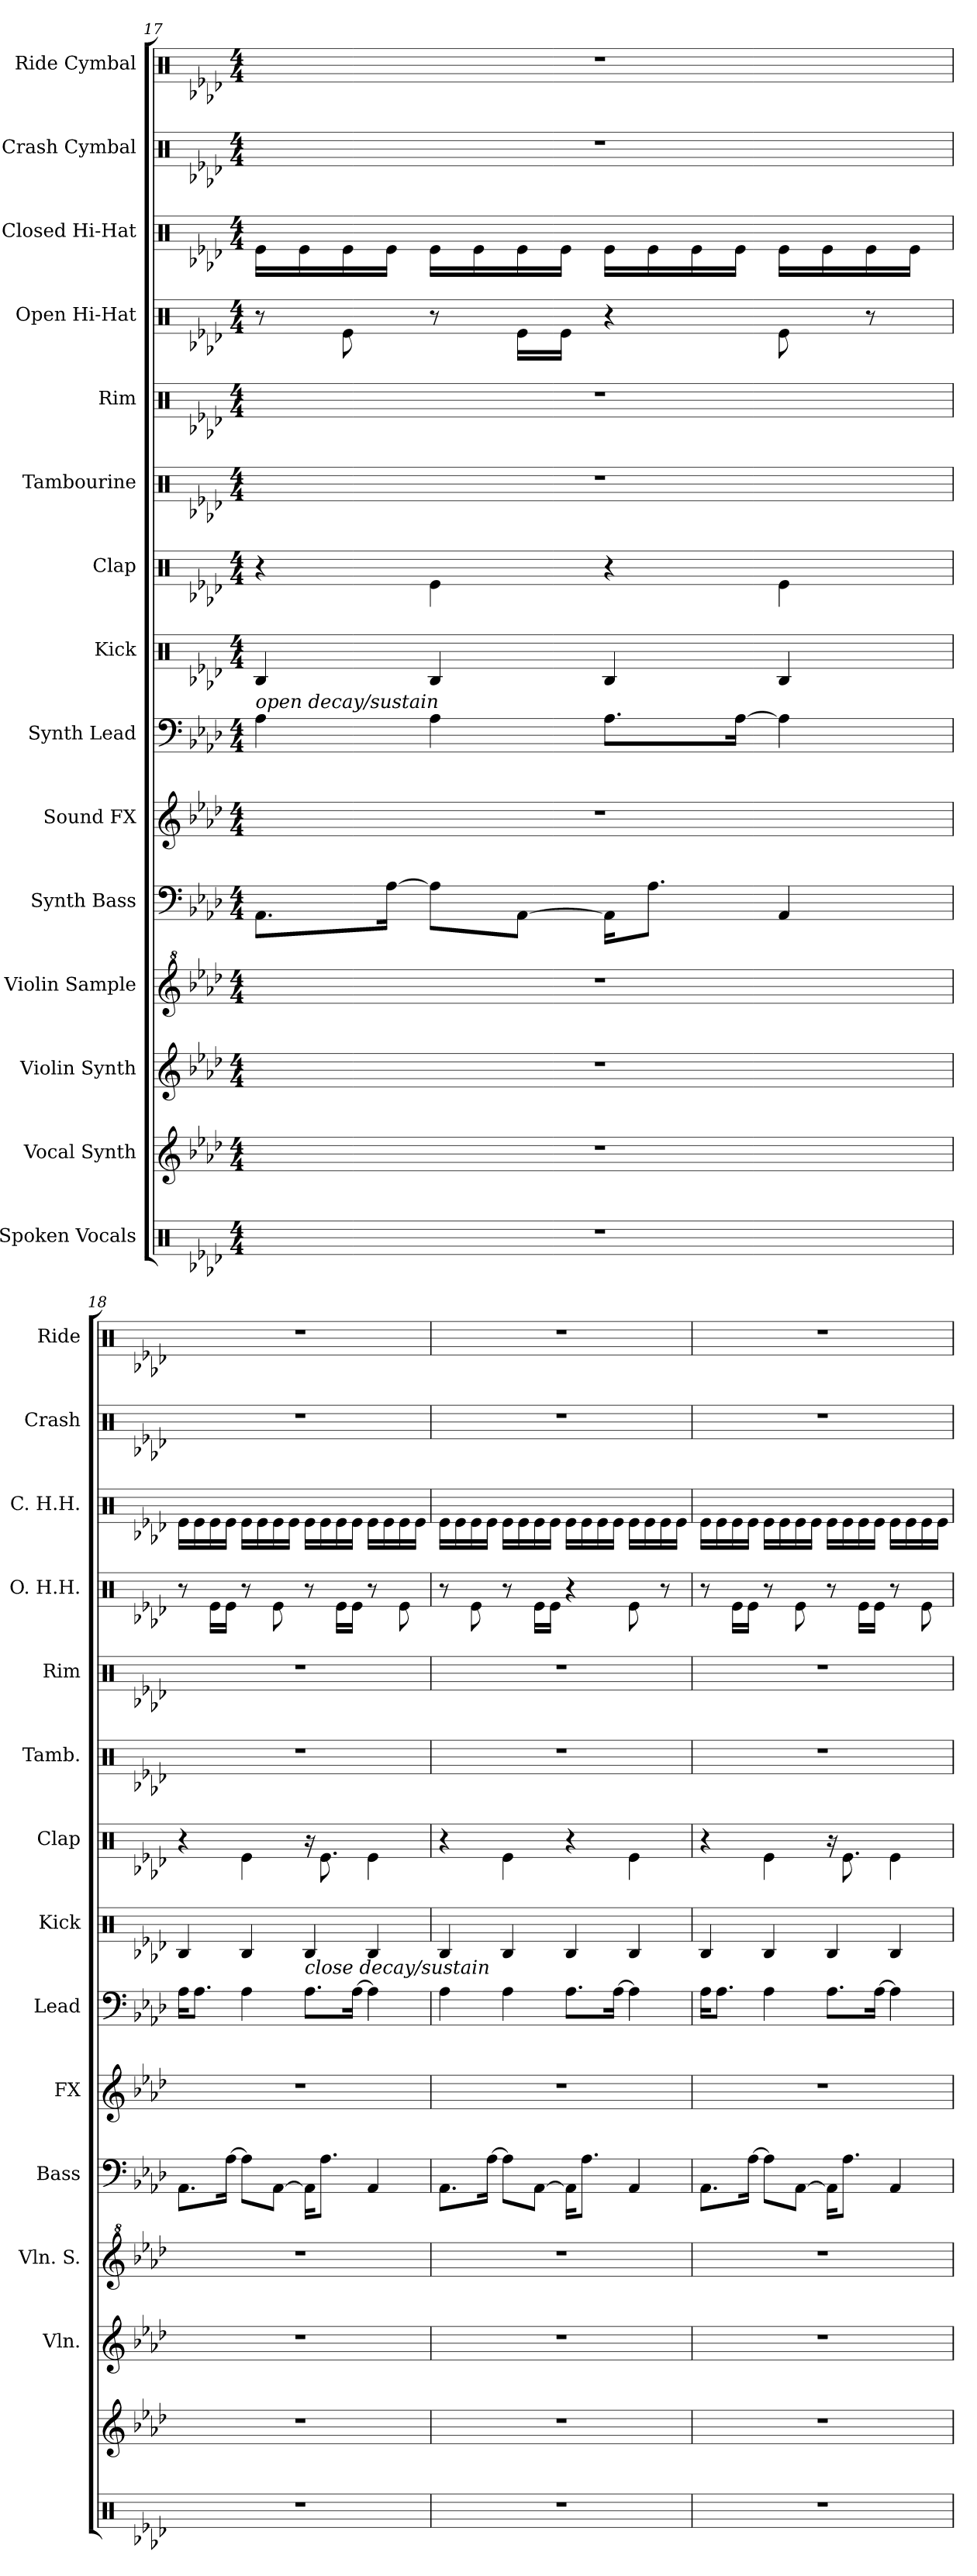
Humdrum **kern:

**kern	**kern	**kern	**kern	**kern	**kern	**kern	**kern	**kern	**kern	**kern	**kern	**kern	**kern	**kern
*part15	*part14	*part13	*part12	*part11	*part10	*part9	*part8	*part7	*part6	*part5	*part4	*part3	*part2	*part1
*staff15	*staff14	*staff13	*staff12	*staff11	*staff10	*staff9	*staff8	*staff7	*staff6	*staff5	*staff4	*staff3	*staff2	*staff1
*I"Spoken Vocals	*I"Vocal Synth	*I"Violin Synth	*I"Violin Sample	*I"Synth Bass	*I"Sound FX	*I"Synth Lead	*I"Kick	*I"Clap	*I"Tambourine	*I"Rim	*I"Open Hi-Hat	*I"Closed Hi-Hat	*I"Crash Cymbal	*I"Ride Cymbal
*	*	*I'Vln.	*I'Vln. S.	*I'Bass	*I'FX	*I'Lead	*I'Kick	*I'Clap	*I'Tamb.	*I'Rim	*I'O. H.H.	*I'C. H.H.	*I'Crash	*I'Ride
!!LO:PB:g=z
*clefX	*clefG2	*clefG2	*clefG^2	*clefF4	*clefG2	*clefF4	*clefX	*clefX	*clefX	*clefX	*clefX	*clefX	*clefX	*clefX
*k[b-e-a-d-]	*k[b-e-a-d-]	*k[b-e-a-d-]	*k[b-e-a-d-]	*k[b-e-a-d-]	*k[b-e-a-d-]	*k[b-e-a-d-]	*k[b-e-a-d-]	*k[b-e-a-d-]	*k[b-e-a-d-]	*k[b-e-a-d-]	*k[b-e-a-d-]	*k[b-e-a-d-]	*k[b-e-a-d-]	*k[b-e-a-d-]
*A-:	*A-:	*A-:	*A-:	*A-:	*A-:	*A-:	*A-:	*A-:	*A-:	*A-:	*A-:	*A-:	*A-:	*A-:
*M4/4	*M4/4	*M4/4	*M4/4	*M4/4	*M4/4	*M4/4	*M4/4	*M4/4	*M4/4	*M4/4	*M4/4	*M4/4	*M4/4	*M4/4
=17	=17	=17	=17	=17	=17	=17	=17	=17	=17	=17	=17	=17	=17	=17
!	!	!	!	!	!	!LO:TX:a:i:t=open decay/sustain	!	!	!	!	!	!	!	!
1r	1r	1r	1r	8.AA-\L	1r	4A-\	4RB/	4r	1r	1r	8r	16Re\LL	1r	1r
.	.	.	.	.	.	.	.	.	.	.	.	16Re\	.	.
.	.	.	.	.	.	.	.	.	.	.	8Re\	16Re\	.	.
.	.	.	.	[16A-\Jk	.	.	.	.	.	.	.	16Re\JJ	.	.
.	.	.	.	8A-\L]	.	4A-\	4RB/	4Re\	.	.	8r	16Re\LL	.	.
.	.	.	.	.	.	.	.	.	.	.	.	16Re\	.	.
.	.	.	.	[8AA-\J	.	.	.	.	.	.	16Re\LL	16Re\	.	.
.	.	.	.	.	.	.	.	.	.	.	16Re\JJ	16Re\JJ	.	.
.	.	.	.	16AA-\KL]	.	8.A-\L	4RB/	4r	.	.	4r	16Re\LL	.	.
.	.	.	.	8.A-\J	.	.	.	.	.	.	.	16Re\	.	.
.	.	.	.	.	.	.	.	.	.	.	.	16Re\	.	.
.	.	.	.	.	.	[16A-\Jk	.	.	.	.	.	16Re\JJ	.	.
.	.	.	.	4AA-/	.	4A-\]	4RB/	4Re\	.	.	8Re\	16Re\LL	.	.
.	.	.	.	.	.	.	.	.	.	.	.	16Re\	.	.
.	.	.	.	.	.	.	.	.	.	.	8r	16Re\	.	.
.	.	.	.	.	.	.	.	.	.	.	.	16Re\JJ	.	.
=18	=18	=18	=18	=18	=18	=18	=18	=18	=18	=18	=18	=18	=18	=18
1r	1r	1r	1r	8.AA-\L	1r	16A-\KL	4RB/	4r	1r	1r	8r	16Re\LL	1r	1r
.	.	.	.	.	.	8.A-\J	.	.	.	.	.	16Re\	.	.
.	.	.	.	.	.	.	.	.	.	.	16Re\LL	16Re\	.	.
.	.	.	.	[16A-\Jk	.	.	.	.	.	.	16Re\JJ	16Re\JJ	.	.
.	.	.	.	8A-\L]	.	4A-\	4RB/	4Re\	.	.	8r	16Re\LL	.	.
.	.	.	.	.	.	.	.	.	.	.	.	16Re\	.	.
.	.	.	.	[8AA-\J	.	.	.	.	.	.	8Re\	16Re\	.	.
.	.	.	.	.	.	.	.	.	.	.	.	16Re\JJ	.	.
!	!	!	!	!	!	!LO:TX:a:i:t=close decay/sustain	!	!	!	!	!	!	!	!
.	.	.	.	16AA-\KL]	.	8.A-\L	4RB/	16r	.	.	8r	16Re\LL	.	.
.	.	.	.	8.A-\J	.	.	.	8.Re\	.	.	.	16Re\	.	.
.	.	.	.	.	.	.	.	.	.	.	16Re\LL	16Re\	.	.
.	.	.	.	.	.	[16A-\Jk	.	.	.	.	16Re\JJ	16Re\JJ	.	.
.	.	.	.	4AA-/	.	4A-\]	4RB/	4Re\	.	.	8r	16Re\LL	.	.
.	.	.	.	.	.	.	.	.	.	.	.	16Re\	.	.
.	.	.	.	.	.	.	.	.	.	.	8Re\	16Re\	.	.
.	.	.	.	.	.	.	.	.	.	.	.	16Re\JJ	.	.
=19	=19	=19	=19	=19	=19	=19	=19	=19	=19	=19	=19	=19	=19	=19
1r	1r	1r	1r	8.AA-\L	1r	4A-\	4RB/	4r	1r	1r	8r	16Re\LL	1r	1r
.	.	.	.	.	.	.	.	.	.	.	.	16Re\	.	.
.	.	.	.	.	.	.	.	.	.	.	8Re\	16Re\	.	.
.	.	.	.	[16A-\Jk	.	.	.	.	.	.	.	16Re\JJ	.	.
.	.	.	.	8A-\L]	.	4A-\	4RB/	4Re\	.	.	8r	16Re\LL	.	.
.	.	.	.	.	.	.	.	.	.	.	.	16Re\	.	.
.	.	.	.	[8AA-\J	.	.	.	.	.	.	16Re\LL	16Re\	.	.
.	.	.	.	.	.	.	.	.	.	.	16Re\JJ	16Re\JJ	.	.
.	.	.	.	16AA-\KL]	.	8.A-\L	4RB/	4r	.	.	4r	16Re\LL	.	.
.	.	.	.	8.A-\J	.	.	.	.	.	.	.	16Re\	.	.
.	.	.	.	.	.	.	.	.	.	.	.	16Re\	.	.
.	.	.	.	.	.	[16A-\Jk	.	.	.	.	.	16Re\JJ	.	.
.	.	.	.	4AA-/	.	4A-\]	4RB/	4Re\	.	.	8Re\	16Re\LL	.	.
.	.	.	.	.	.	.	.	.	.	.	.	16Re\	.	.
.	.	.	.	.	.	.	.	.	.	.	8r	16Re\	.	.
.	.	.	.	.	.	.	.	.	.	.	.	16Re\JJ	.	.
=20	=20	=20	=20	=20	=20	=20	=20	=20	=20	=20	=20	=20	=20	=20
1r	1r	1r	1r	8.AA-\L	1r	16A-\KL	4RB/	4r	1r	1r	8r	16Re\LL	1r	1r
.	.	.	.	.	.	8.A-\J	.	.	.	.	.	16Re\	.	.
.	.	.	.	.	.	.	.	.	.	.	16Re\LL	16Re\	.	.
.	.	.	.	[16A-\Jk	.	.	.	.	.	.	16Re\JJ	16Re\JJ	.	.
.	.	.	.	8A-\L]	.	4A-\	4RB/	4Re\	.	.	8r	16Re\LL	.	.
.	.	.	.	.	.	.	.	.	.	.	.	16Re\	.	.
.	.	.	.	[8AA-\J	.	.	.	.	.	.	8Re\	16Re\	.	.
.	.	.	.	.	.	.	.	.	.	.	.	16Re\JJ	.	.
.	.	.	.	16AA-\KL]	.	8.A-\L	4RB/	16r	.	.	8r	16Re\LL	.	.
.	.	.	.	8.A-\J	.	.	.	8.Re\	.	.	.	16Re\	.	.
.	.	.	.	.	.	.	.	.	.	.	16Re\LL	16Re\	.	.
.	.	.	.	.	.	[16A-\Jk	.	.	.	.	16Re\JJ	16Re\JJ	.	.
.	.	.	.	4AA-/	.	4A-\]	4RB/	4Re\	.	.	8r	16Re\LL	.	.
.	.	.	.	.	.	.	.	.	.	.	.	16Re\	.	.
.	.	.	.	.	.	.	.	.	.	.	8Re\	16Re\	.	.
.	.	.	.	.	.	.	.	.	.	.	.	16Re\JJ	.	.
=	=	=	=	=	=	=	=	=	=	=	=	=	=	=
*-	*-	*-	*-	*-	*-	*-	*-	*-	*-	*-	*-	*-	*-	*-
